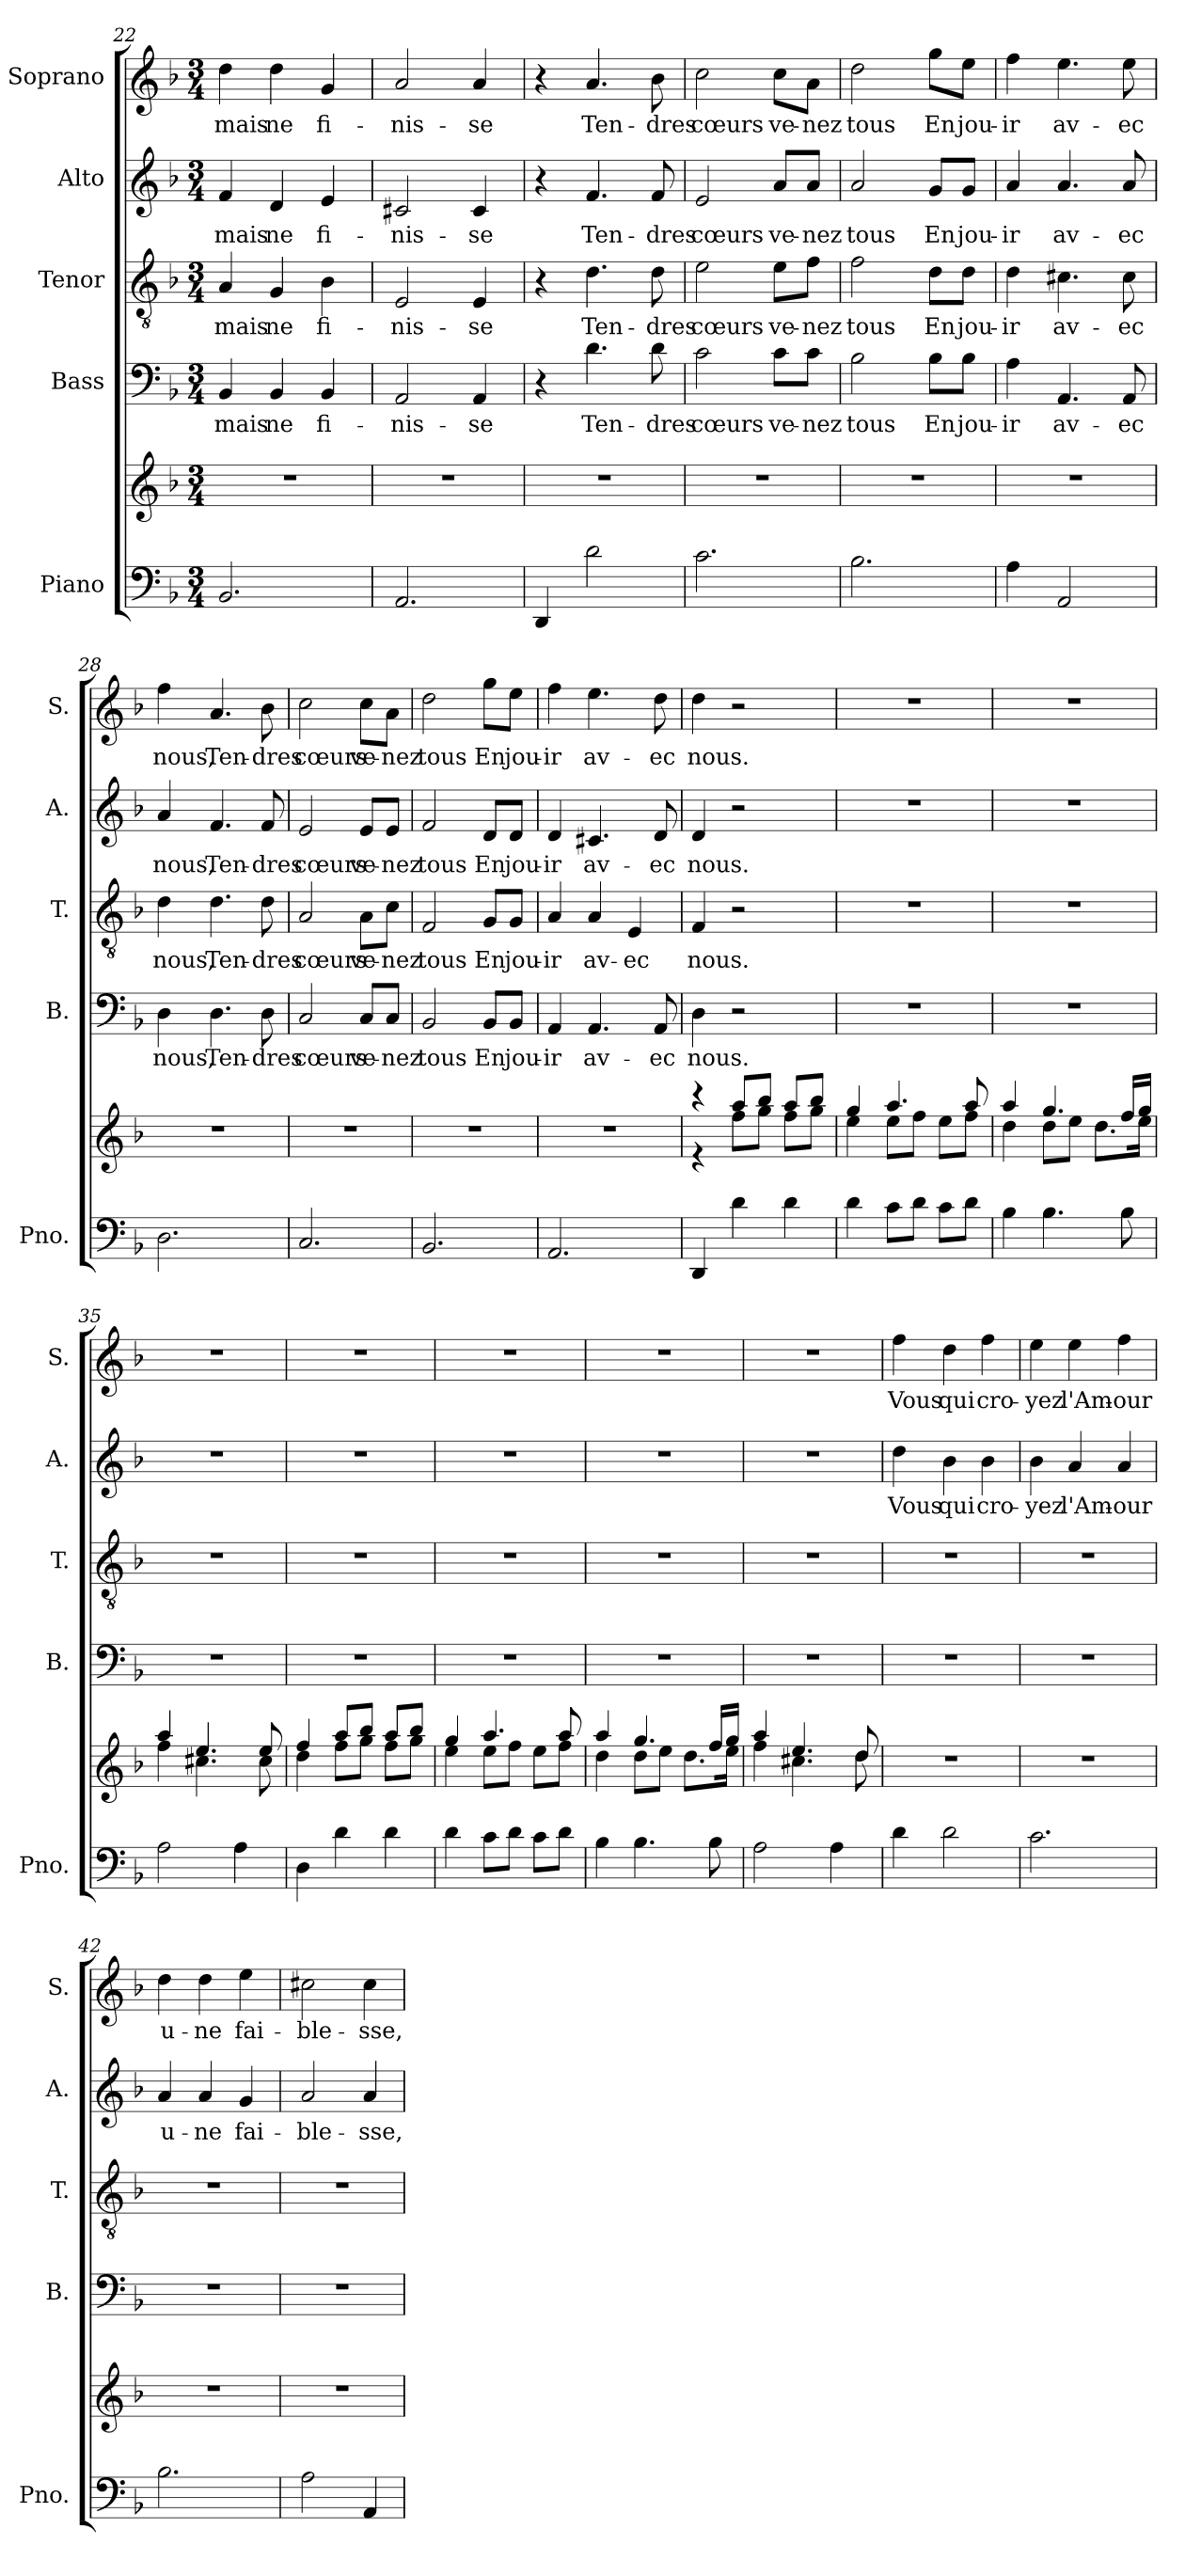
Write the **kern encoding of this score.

**kern	**kern	**kern	**text	**kern	**text	**kern	**text	**kern	**text
*part5	*part5	*part4	*part4	*part3	*part3	*part2	*part2	*part1	*part1
*staff6	*staff5	*staff4	*staff4	*staff3	*staff3	*staff2	*staff2	*staff1	*staff1
*I"Piano	*	*I"Bass	*	*I"Tenor	*	*I"Alto	*	*I"Soprano	*
*I'Pno.	*	*I'B.	*	*I'T.	*	*I'A.	*	*I'S.	*
*clefF4	*clefG2	*clefF4	*	*clefGv2	*	*clefG2	*	*clefG2	*
*k[b-]	*k[b-]	*k[b-]	*	*k[b-]	*	*k[b-]	*	*k[b-]	*
*M3/4	*M3/4	*M3/4	*	*M3/4	*	*M3/4	*	*M3/4	*
=22	=22	=22	=22	=22	=22	=22	=22	=22	=22
!	!	!	!LO:LY:b	!	!LO:LY:b	!	!LO:LY:b	!	!LO:LY:b
2.BB-/	2.r	4BB-/	mais	4A/	-mais	4f/	-mais	4dd\	-mais
!	!	!	!LO:LY:b	!	!LO:LY:b	!	!LO:LY:b	!	!LO:LY:b
.	.	4BB-/	ne	4G/	ne	4d/	ne	4dd\	ne
!	!	!	!LO:LY:b	!	!LO:LY:b	!	!LO:LY:b	!	!LO:LY:b
.	.	4BB-/	fi-	4B-\	fi-	4e/	fi-	4g/	fi-
=23	=23	=23	=23	=23	=23	=23	=23	=23	=23
!	!	!	!LO:LY:b	!	!LO:LY:b	!	!LO:LY:b	!	!LO:LY:b
2.AA/	2.r	2AA/	-nis-	2E/	-nis-	2c#X/	-nis-	2a/	-nis-
!	!	!	!LO:LY:b	!	!LO:LY:b	!	!LO:LY:b	!	!LO:LY:b
.	.	4AA/	-se	4E/	-se	4c#/	-se	4a/	-se
=24	=24	=24	=24	=24	=24	=24	=24	=24	=24
4DD/	2.r	4r	.	4r	.	4r	.	4r	.
!	!	!	!LO:LY:b	!	!LO:LY:b	!	!LO:LY:b	!	!LO:LY:b
2d\	.	4.d\	Ten-	4.d\	Ten-	4.f/	Ten-	4.a/	Ten-
!	!	!	!LO:LY:b	!	!LO:LY:b	!	!LO:LY:b	!	!LO:LY:b
.	.	8d\	-dres	8d\	-dres	8f/	-dres	8b-\	-dres
=25	=25	=25	=25	=25	=25	=25	=25	=25	=25
!	!	!	!LO:LY:b	!	!LO:LY:b	!	!LO:LY:b	!	!LO:LY:b
2.c\	2.r	2c\	cœurs	2e\	cœurs	2e/	cœurs	2cc\	cœurs
!	!	!	!LO:LY:b	!	!LO:LY:b	!	!LO:LY:b	!	!LO:LY:b
.	.	8c\L	ve-	8e\L	ve-	8a/L	ve-	8cc\L	ve-
!	!	!	!LO:LY:b	!	!LO:LY:b	!	!LO:LY:b	!	!LO:LY:b
.	.	8c\J	-nez	8f\J	-nez	8a/J	-nez	8a\J	-nez
=26	=26	=26	=26	=26	=26	=26	=26	=26	=26
!	!	!	!LO:LY:b	!	!LO:LY:b	!	!LO:LY:b	!	!LO:LY:b
2.B-\	2.r	2B-\	tous	2f\	tous	2a/	tous	2dd\	tous
!	!	!	!LO:LY:b	!	!LO:LY:b	!	!LO:LY:b	!	!LO:LY:b
.	.	8B-\L	En	8d\L	En	8g/L	En	8gg\L	En
!	!	!	!LO:LY:b	!	!LO:LY:b	!	!LO:LY:b	!	!LO:LY:b
.	.	8B-\J	jou-	8d\J	jou-	8g/J	jou-	8ee\J	jou-
=27	=27	=27	=27	=27	=27	=27	=27	=27	=27
!	!	!	!LO:LY:b	!	!LO:LY:b	!	!LO:LY:b	!	!LO:LY:b
4A\	2.r	4A\	-ir	4d\	-ir	4a/	-ir	4ff\	-ir
!	!	!	!LO:LY:b	!	!LO:LY:b	!	!LO:LY:b	!	!LO:LY:b
2AA/	.	4.AA/	av-	4.c#X\	av-	4.a/	av-	4.ee\	av-
!	!	!	!LO:LY:b	!	!LO:LY:b	!	!LO:LY:b	!	!LO:LY:b
.	.	8AA/	-ec	8c#\	-ec	8a/	-ec	8ee\	-ec
!!LO:PB:g=z
=28	=28	=28	=28	=28	=28	=28	=28	=28	=28
!	!	!	!LO:LY:b	!	!LO:LY:b	!	!LO:LY:b	!	!LO:LY:b
2.D\	2.r	4D\	nous,	4d\	nous,	4a/	nous,	4ff\	nous,
!	!	!	!LO:LY:b	!	!LO:LY:b	!	!LO:LY:b	!	!LO:LY:b
.	.	4.D\	Ten-	4.d\	Ten-	4.f/	Ten-	4.a/	Ten-
!	!	!	!LO:LY:b	!	!LO:LY:b	!	!LO:LY:b	!	!LO:LY:b
.	.	8D\	-dres	8d\	-dres	8f/	-dres	8b-\	-dres
=29	=29	=29	=29	=29	=29	=29	=29	=29	=29
!	!	!	!LO:LY:b	!	!LO:LY:b	!	!LO:LY:b	!	!LO:LY:b
2.C/	2.r	2C/	cœurs	2A/	cœurs	2e/	cœurs	2cc\	cœurs
!	!	!	!LO:LY:b	!	!LO:LY:b	!	!LO:LY:b	!	!LO:LY:b
.	.	8C/L	ve-	8A\L	ve-	8e/L	ve-	8cc\L	ve-
!	!	!	!LO:LY:b	!	!LO:LY:b	!	!LO:LY:b	!	!LO:LY:b
.	.	8C/J	-nez	8c\J	-nez	8e/J	-nez	8a\J	-nez
=30	=30	=30	=30	=30	=30	=30	=30	=30	=30
!	!	!	!LO:LY:b	!	!LO:LY:b	!	!LO:LY:b	!	!LO:LY:b
2.BB-/	2.r	2BB-/	tous	2F/	tous	2f/	tous	2dd\	tous
!	!	!	!LO:LY:b	!	!LO:LY:b	!	!LO:LY:b	!	!LO:LY:b
.	.	8BB-/L	En	8G/L	En	8d/L	En	8gg\L	En
!	!	!	!LO:LY:b	!	!LO:LY:b	!	!LO:LY:b	!	!LO:LY:b
.	.	8BB-/J	jou-	8G/J	jou-	8d/J	jou-	8ee\J	jou-
=31	=31	=31	=31	=31	=31	=31	=31	=31	=31
!	!	!	!LO:LY:b	!	!LO:LY:b	!	!LO:LY:b	!	!LO:LY:b
2.AA/	2.r	4AA/	-ir	4A/	-ir	4d/	-ir	4ff\	-ir
!	!	!	!LO:LY:b	!	!LO:LY:b	!	!LO:LY:b	!	!LO:LY:b
.	.	4.AA/	av-	4A/	av-	4.c#X/	av-	4.ee\	av-
!	!	!	!	!	!LO:LY:b	!	!	!	!
.	.	.	.	4E/	-ec	.	.	.	.
!	!	!	!LO:LY:b	!	!	!	!LO:LY:b	!	!LO:LY:b
.	.	8AA/	-ec	.	.	8d/	-ec	8dd\	-ec
=32	=32	=32	=32	=32	=32	=32	=32	=32	=32
*	*^	*	*	*	*	*	*	*	*
!	!	!	!	!LO:LY:b	!	!LO:LY:b	!	!LO:LY:b	!	!LO:LY:b
4DD/	4r	4r	4D\	nous.	4F/	nous.	4d/	nous.	4dd\	nous.
4d\	8aa/L	8ff\L	2r	.	2r	.	2r	.	2r	.
.	8bb-/J	8gg\J	.	.	.	.	.	.	.	.
4d\	8aa/L	8ff\L	.	.	.	.	.	.	.	.
.	8bb-/J	8gg\J	.	.	.	.	.	.	.	.
=33	=33	=33	=33	=33	=33	=33	=33	=33	=33	=33
4d\	4gg/	4ee\	2.r	.	2.r	.	2.r	.	2.r	.
8c\L	4.aa/	8ee\L	.	.	.	.	.	.	.	.
8d\J	.	8ff\J	.	.	.	.	.	.	.	.
8c\L	.	8ee\L	.	.	.	.	.	.	.	.
8d\J	8aa/	8ff\J	.	.	.	.	.	.	.	.
!!LO:LB:g=z
=34	=34	=34	=34	=34	=34	=34	=34	=34	=34	=34
4B-\	4aa/	4dd\	2.r	.	2.r	.	2.r	.	2.r	.
4.B-\	4.gg/	8dd\L	.	.	.	.	.	.	.	.
.	.	8ee\J	.	.	.	.	.	.	.	.
.	.	8.dd\L	.	.	.	.	.	.	.	.
8B-\	16ff/LL	.	.	.	.	.	.	.	.	.
.	16gg/JJ	16ee\Jk	.	.	.	.	.	.	.	.
=35	=35	=35	=35	=35	=35	=35	=35	=35	=35	=35
2A\	4aa/	4ff\	2.r	.	2.r	.	2.r	.	2.r	.
.	4.ee/	4.cc#X\	.	.	.	.	.	.	.	.
4A\	.	.	.	.	.	.	.	.	.	.
.	8ee/	8cc#\	.	.	.	.	.	.	.	.
=36	=36	=36	=36	=36	=36	=36	=36	=36	=36	=36
4D\	4ff/	4dd\	2.r	.	2.r	.	2.r	.	2.r	.
4d\	8aa/L	8ff\L	.	.	.	.	.	.	.	.
.	8bb-/J	8gg\J	.	.	.	.	.	.	.	.
4d\	8aa/L	8ff\L	.	.	.	.	.	.	.	.
.	8bb-/J	8gg\J	.	.	.	.	.	.	.	.
=37	=37	=37	=37	=37	=37	=37	=37	=37	=37	=37
4d\	4gg/	4ee\	2.r	.	2.r	.	2.r	.	2.r	.
8c\L	4.aa/	8ee\L	.	.	.	.	.	.	.	.
8d\J	.	8ff\J	.	.	.	.	.	.	.	.
8c\L	.	8ee\L	.	.	.	.	.	.	.	.
8d\J	8aa/	8ff\J	.	.	.	.	.	.	.	.
=38	=38	=38	=38	=38	=38	=38	=38	=38	=38	=38
4B-\	4aa/	4dd\	2.r	.	2.r	.	2.r	.	2.r	.
4.B-\	4.gg/	8dd\L	.	.	.	.	.	.	.	.
.	.	8ee\J	.	.	.	.	.	.	.	.
.	.	8.dd\L	.	.	.	.	.	.	.	.
8B-\	16ff/LL	.	.	.	.	.	.	.	.	.
.	16gg/JJ	16ee\Jk	.	.	.	.	.	.	.	.
=39	=39	=39	=39	=39	=39	=39	=39	=39	=39	=39
2A\	4aa/	4ff\	2.r	.	2.r	.	2.r	.	2.r	.
.	4.ee/	4.cc#X\	.	.	.	.	.	.	.	.
4A\	.	.	.	.	.	.	.	.	.	.
.	8dd/	8dd\	.	.	.	.	.	.	.	.
!!LO:PB:g=z
=40	=40	=40	=40	=40	=40	=40	=40	=40	=40	=40
!	!	!	!	!	!	!	!	!LO:LY:b	!	!LO:LY:b
*	*v	*v	*	*	*	*	*	*	*	*
4d\	2.r	2.r	.	2.r	.	4dd\	Vous	4ff\	Vous
!	!	!	!	!	!	!	!LO:LY:b	!	!LO:LY:b
2d\	.	.	.	.	.	4b-\	qui	4dd\	qui
!	!	!	!	!	!	!	!LO:LY:b	!	!LO:LY:b
.	.	.	.	.	.	4b-\	cro-	4ff\	cro-
=41	=41	=41	=41	=41	=41	=41	=41	=41	=41
!	!	!	!	!	!	!	!LO:LY:b	!	!LO:LY:b
2.c\	2.r	2.r	.	2.r	.	4b-\	-yez	4ee\	-yez
!	!	!	!	!	!	!	!LO:LY:b	!	!LO:LY:b
.	.	.	.	.	.	4a/	l'Am-	4ee\	l'Am-
!	!	!	!	!	!	!	!LO:LY:b	!	!LO:LY:b
.	.	.	.	.	.	4a/	-our	4ff\	-our
=42	=42	=42	=42	=42	=42	=42	=42	=42	=42
!	!	!	!	!	!	!	!LO:LY:b	!	!LO:LY:b
2.B-\	2.r	2.r	.	2.r	.	4a/	u-	4dd\	u-
!	!	!	!	!	!	!	!LO:LY:b	!	!LO:LY:b
.	.	.	.	.	.	4a/	-ne	4dd\	-ne
!	!	!	!	!	!	!	!LO:LY:b	!	!LO:LY:b
.	.	.	.	.	.	4g/	fai-	4ee\	fai-
=43	=43	=43	=43	=43	=43	=43	=43	=43	=43
!	!	!	!	!	!	!	!LO:LY:b	!	!LO:LY:b
2A\	2.r	2.r	.	2.r	.	2a/	-ble-	2cc#X\	-ble-
!	!	!	!	!	!	!	!LO:LY:b	!	!LO:LY:b
4AA/	.	.	.	.	.	4a/	-sse,	4cc#\	-sse,
=	=	=	=	=	=	=	=	=	=
*-	*-	*-	*-	*-	*-	*-	*-	*-	*-
